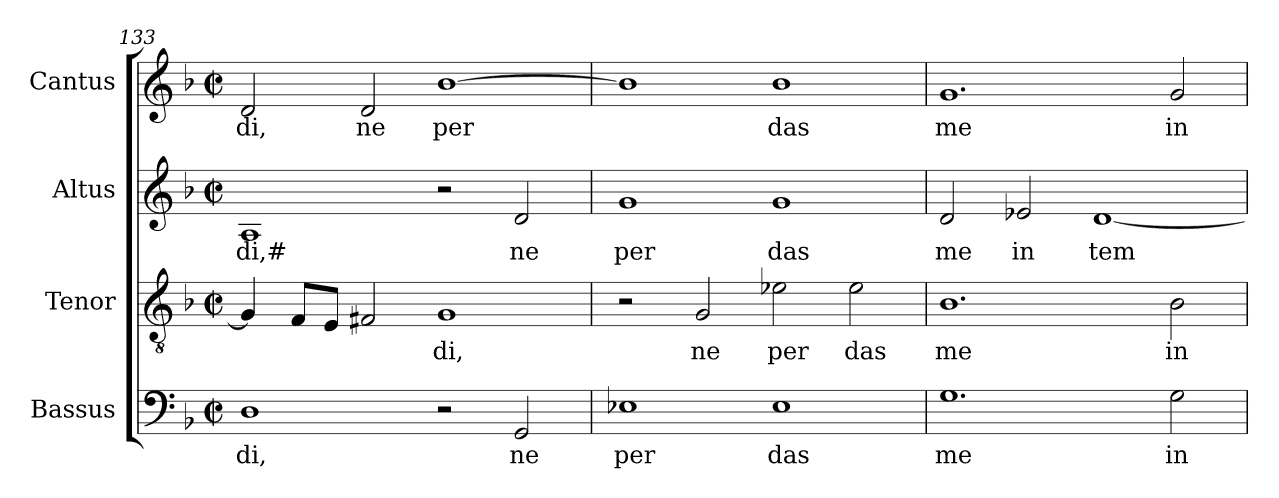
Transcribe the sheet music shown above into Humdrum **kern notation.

**kern	**text	**kern	**text	**kern	**text	**kern	**text
*part4	*part4	*part3	*part3	*part2	*part2	*part1	*part1
*staff4	*staff4	*staff3	*staff3	*staff2	*staff2	*staff1	*staff1
*I"Bassus	*	*I"Tenor	*	*I"Altus	*	*I"Cantus	*
*I'Bassus	*	*I'Tenor	*	*I'Altus	*	*I'Cantus	*
*clefF4	*	*clefGv2	*	*clefG2	*	*clefG2	*
*k[b-]	*	*k[b-]	*	*k[b-]	*	*k[b-]	*
*F:	*	*F:	*	*F:	*	*F:	*
*M2/2	*	*M2/2	*	*M2/2	*	*M2/2	*
*met(c|)	*	*met(c|)	*	*met(c|)	*	*met(c|)	*
=133	=133	=133	=133	=133	=133	=133	=133
!	!LO:LY:b:cj	!	!LO:LY:b:cj	!	!LO:LY:b:cj	!	!LO:LY:b:cj
1D	di,	4G/]	.	1A	di,#	2d/	di,
!	!	!	!LO:LY:b:cj	!	!	!	!
.	.	8F/L	.	.	.	.	.
!	!	!	!LO:LY:b:cj	!	!	!	!
.	.	8E/J	.	.	.	.	.
!	!	!	!LO:LY:b:cj	!	!	!	!LO:LY:b:cj
.	.	2F#/	.	.	.	2d/	ne
!	!	!	!LO:LY:b:cj	!	!	!	!LO:LY:b:cj
2r	.	1G	di,	2r	.	[>1b-	per
!	!LO:LY:b:cj	!	!	!	!LO:LY:b:cj	!	!
2GG/	ne	.	.	2d/	ne	.	.
=134	=134	=134	=134	=134	=134	=134	=134
!	!LO:LY:b:cj	!	!	!	!LO:LY:b:cj	!	!LO:LY:b:cj
1E-X	per	2r	.	1g	per	1b-]	.
!	!	!	!LO:LY:b:cj	!	!	!	!
.	.	2G/	ne	.	.	.	.
!	!LO:LY:b:cj	!	!LO:LY:b:cj	!	!LO:LY:b:cj	!	!LO:LY:b:cj
1E-	das	2e-X\	per	1g	das	1b-	das
!	!	!	!LO:LY:b:cj	!	!	!	!
.	.	2e-\	das	.	.	.	.
=135	=135	=135	=135	=135	=135	=135	=135
!	!LO:LY:b:cj	!	!LO:LY:b:cj	!	!LO:LY:b:cj	!	!LO:LY:b:cj
1.G	me	1.B-	me	2d/	me	1.g	me
!	!	!	!	!	!LO:LY:b:cj	!	!
.	.	.	.	2e-X/	in	.	.
!	!	!	!	!	!LO:LY:b:cj	!	!
.	.	.	.	[<1d	tem	.	.
!	!LO:LY:b:cj	!	!LO:LY:b:cj	!	!	!	!LO:LY:b:cj
2G\	in	2B-\	in	.	.	2g/	in
=	=	=	=	=	=	=	=
*-	*-	*-	*-	*-	*-	*-	*-
